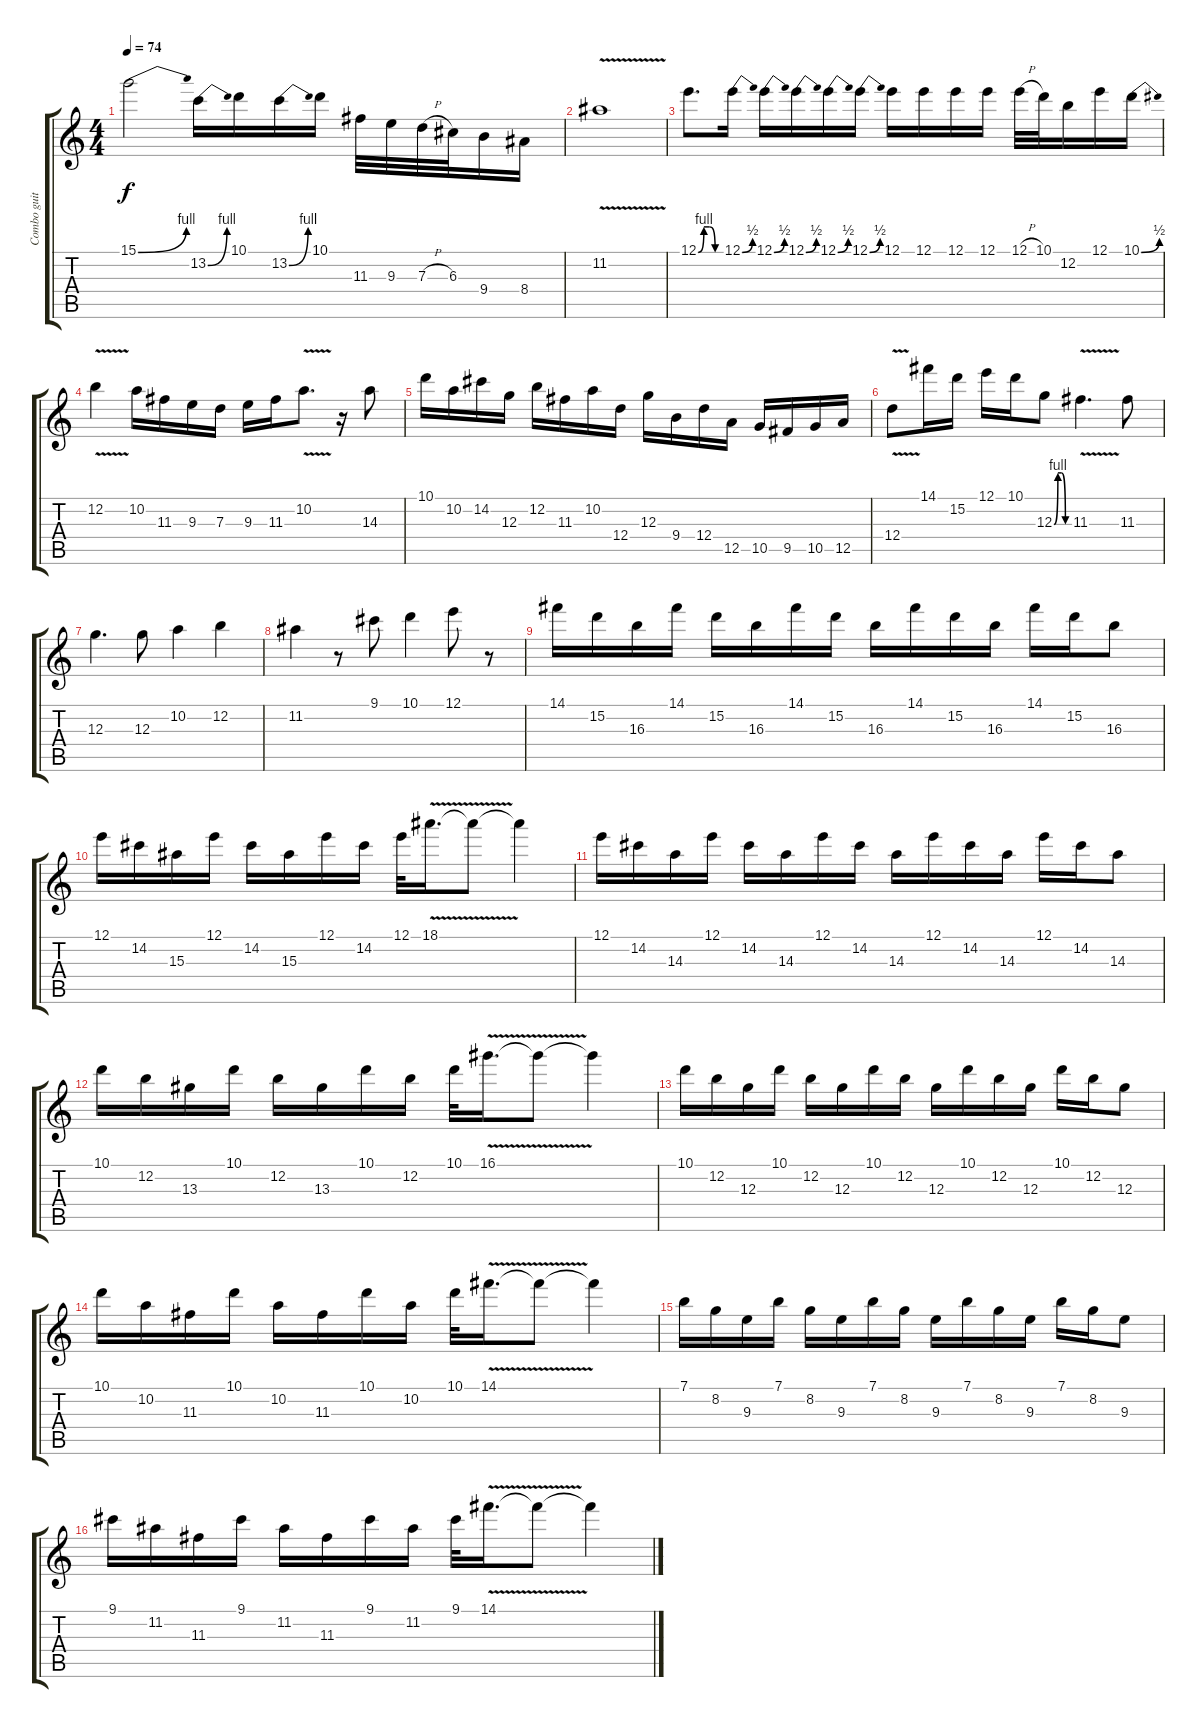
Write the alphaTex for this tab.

\track ("Combo guitar solo" "Combo guit") {instrument overdrivenguitar}
\staff {score tabs}
\tuning (E4 B3 G3 D3 A2 E2) {hide}
\ts (4 4)
\tempo 74
\clef g2
\ks c
15.1{be (bend 0 0 60 4)}.2{dy f} 13.2{be (bend 0 0 60 4)}.16 10.1.16 13.2{be (bend 0 0 60 4)}.16 10.1.16 11.3.32 9.3.32 7.3{h}.32 6.3.32 9.4.16 8.4.16 |
11.2{v}.1 |
12.1{be (custom 0 0 15 4 30 4 45 0 60 0)}.8{d} 12.1{be (bend 0 0 60 2)}.16 12.1{be (bend 0 0 60 2)}.16 12.1{be (bend 0 0 60 2)}.16 12.1{be (bend 0 0 60 2)}.16 12.1{be (bend 0 0 60 2)}.16 12.1.16 12.1.16 12.1.16 12.1.16 12.1{h}.32 10.1.32 12.2.16 12.1.16 10.1{be (bend 0 0 60 2)}.16 |
12.2{v}.4 10.2.16 11.3.16 9.3.16 7.3.16 9.3.16 11.3.16 10.2{v}.8{d} r.16 14.3.8 |
10.1.16 10.2.16 14.2.16 12.3.16 12.2.16 11.3.16 10.2.16 12.4.16 12.3.16 9.4.16 12.4.16 12.5.16 10.5.16 9.5.16 10.5.16 12.5.16 |
12.4{v}.8 14.1.16 15.2.16 12.1.16 10.1.16 12.3{be (custom 0 0 15 4 30 4 45 0 60 0)}.8 11.3{v}.4{d} 11.3.8 |
12.3.4{d} 12.3.8 10.2.4 12.2.4 |
11.2.4 r.8 9.1.8 10.1.4 12.1.8 r.8 |
14.1.16 15.2.16 16.3.16 14.1.16 15.2.16 16.3.16 14.1.16 15.2.16 16.3.16 14.1.16 15.2.16 16.3.16 14.1.16 15.2.16 16.3.8 |
12.1.16 14.2.16 15.3.16 12.1.16 14.2.16 15.3.16 12.1.16 14.2.16 12.1.32 18.1{v}.16{d} 18.1{t}.8 18.1{t}.4 |
12.1.16 14.2.16 14.3.16 12.1.16 14.2.16 14.3.16 12.1.16 14.2.16 14.3.16 12.1.16 14.2.16 14.3.16 12.1.16 14.2.16 14.3.8 |
10.1.16 12.2.16 13.3.16 10.1.16 12.2.16 13.3.16 10.1.16 12.2.16 10.1.32 16.1{v}.16{d} 16.1{t}.8 16.1{t}.4 |
10.1.16 12.2.16 12.3.16 10.1.16 12.2.16 12.3.16 10.1.16 12.2.16 12.3.16 10.1.16 12.2.16 12.3.16 10.1.16 12.2.16 12.3.8 |
10.1.16 10.2.16 11.3.16 10.1.16 10.2.16 11.3.16 10.1.16 10.2.16 10.1.32 14.1{v}.16{d} 14.1{t}.8 14.1{t}.4 |
7.1.16 8.2.16 9.3.16 7.1.16 8.2.16 9.3.16 7.1.16 8.2.16 9.3.16 7.1.16 8.2.16 9.3.16 7.1.16 8.2.16 9.3.8 |
9.1.16 11.2.16 11.3.16 9.1.16 11.2.16 11.3.16 9.1.16 11.2.16 9.1.32 14.1{v}.16{d} 14.1{t}.8 14.1{t}.4
